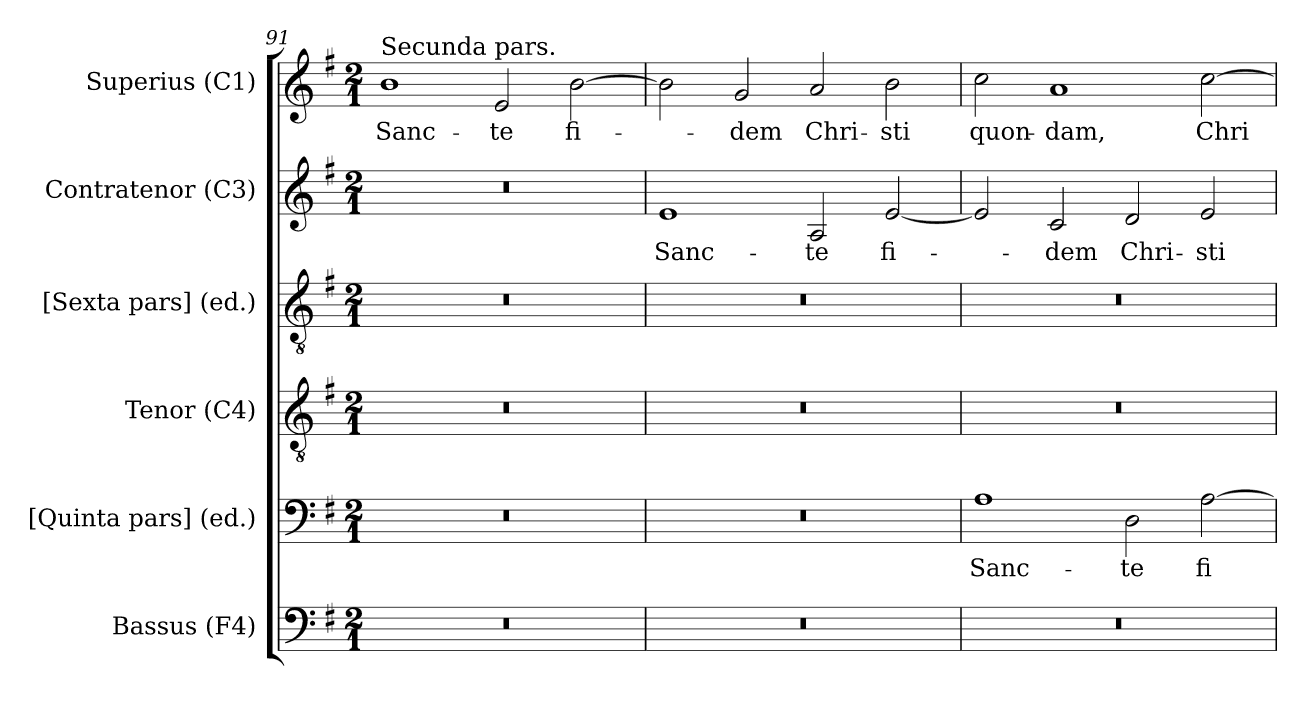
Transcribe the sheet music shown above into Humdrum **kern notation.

**kern	**kern	**text	**kern	**kern	**kern	**text	**kern	**text
*part6	*part5	*part5	*part4	*part3	*part2	*part2	*part1	*part1
*staff6	*staff5	*staff5	*staff4	*staff3	*staff2	*staff2	*staff1	*staff1
*I"Bassus (F4)	*I"[Quinta pars] (ed.)	*	*I"Tenor (C4)	*I"[Sexta pars] (ed.)	*I"Contratenor (C3)	*	*I"Superius (C1)	*
*I'B	*I'[QP]	*	*I'T	*I'[SP]	*I'C	*	*I'S	*
!!LO:LB:g=z
*clefF4	*clefF4	*	*clefGv2	*clefGv2	*clefG2	*	*clefG2	*
*	*	*	*ITrd7c12	*	*	*	*	*
*k[f#]	*k[f#]	*	*k[f#]	*k[f#]	*k[f#]	*	*k[f#]	*
*G:	*G:	*	*G:	*G:	*G:	*	*G:	*
*M2/1	*M2/1	*	*M2/1	*M2/1	*M2/1	*	*M2/1	*
=91	=91	=91	=91	=91	=91	=91	=91	=91
!LO:N:vis=1	!LO:N:vis=1	!	!LO:N:vis=1	!LO:N:vis=1	!LO:N:vis=1	!	!	!
!	!	!	!	!	!	!	!LO:TX:a:t=Secunda pars.	!
!	!	!	!	!	!	!	!	!LO:LY:b:color=#000000
0r	0r	.	0r	0r	0r	.	1bi	Sanc-
!	!	!	!	!	!	!	!	!LO:LY:b:color=#000000
.	.	.	.	.	.	.	2ei/	-te
!	!	!	!	!	!	!	!	!LO:LY:b:color=#000000
.	.	.	.	.	.	.	[2bi\	fi-
=92	=92	=92	=92	=92	=92	=92	=92	=92
!LO:N:vis=1	!LO:N:vis=1	!	!LO:N:vis=1	!LO:N:vis=1	!	!	!	!
!	!	!	!	!	!	!LO:LY:b:color=#000000	!	!
0r	0r	.	0r	0r	1ei	Sanc-	2bi\]	.
!	!	!	!	!	!	!	!	!LO:LY:b:color=#000000
.	.	.	.	.	.	.	2gi/	-dem
!	!	!	!	!	!	!LO:LY:b:color=#000000	!	!
!	!	!	!	!	!	!	!	!LO:LY:b:color=#000000
.	.	.	.	.	2Ai/	-te	2ai/	Chri-
!	!	!	!	!	!	!LO:LY:b:color=#000000	!	!
!	!	!	!	!	!	!	!	!LO:LY:b:color=#000000
.	.	.	.	.	[2ei/	fi-	2bi\	-sti
=93	=93	=93	=93	=93	=93	=93	=93	=93
!LO:N:vis=1	!	!	!	!	!	!	!	!
!	!	!LO:LY:b:color=#000000	!LO:N:vis=1	!LO:N:vis=1	!	!	!	!
!	!	!	!	!	!	!	!	!LO:LY:b:color=#000000
0r	1Ai	Sanc-	0r	0r	2ei/]	.	2cci\	quon-
!	!	!	!	!	!	!LO:LY:b:color=#000000	!	!
!	!	!	!	!	!	!	!	!LO:LY:b:color=#000000
.	.	.	.	.	2ci/	-dem	1ai	-dam,
!	!	!LO:LY:b:color=#000000	!	!	!	!	!	!
!	!	!	!	!	!	!LO:LY:b:color=#000000	!	!
.	2Di\	-te	.	.	2di/	Chri-	.	.
!	!	!LO:LY:b:color=#000000	!	!	!	!	!	!
!	!	!	!	!	!	!LO:LY:b:color=#000000	!	!
!	!	!	!	!	!	!	!	!LO:LY:b:color=#000000
.	[2Ai\	fi-	.	.	2ei/	-sti	[2cci\	Chri-
=	=	=	=	=	=	=	=	=
*-	*-	*-	*-	*-	*-	*-	*-	*-
